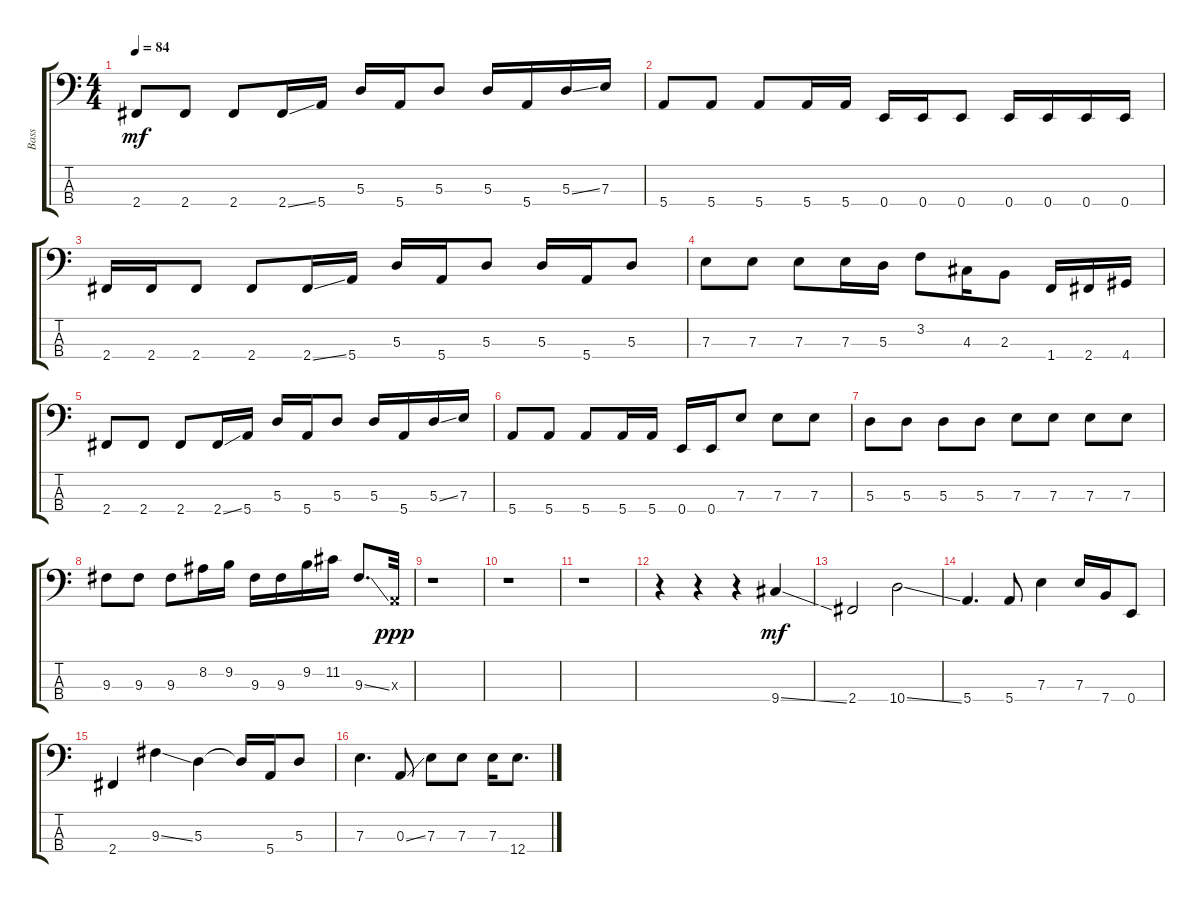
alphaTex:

\track ("Bass" "Bass") {instrument electricbasspick}
\staff {score tabs}
\tuning (G2 D2 A1 E1) {hide}
\ts (4 4)
\tempo 84
\clef f4
\ks c
2.4.8{dy mf} 2.4.8 2.4.8 2.4{ss}.16 5.4.16 5.3.16 5.4.16 5.3.8 5.3.16 5.4.16 5.3{ss}.16 7.3.16 |
5.4.8 5.4.8 5.4.8 5.4.16 5.4.16 0.4.16 0.4.16 0.4.8 0.4.16 0.4.16 0.4.16 0.4.16 |
2.4.16 2.4.16 2.4.8 2.4.8 2.4{ss}.16 5.4.16 5.3.16 5.4.16 5.3.8 5.3.16 5.4.16 5.3.8 |
7.3.8 7.3.8 7.3.8 7.3.16 5.3.16 3.2.8 4.3.16 2.3.8 1.4.16 2.4.16 4.4.16 |
2.4.8 2.4.8 2.4.8 2.4{ss}.16 5.4.16 5.3.16 5.4.16 5.3.8 5.3.16 5.4.16 5.3{ss}.16 7.3.16 |
5.4.8 5.4.8 5.4.8 5.4.16 5.4.16 0.4.16 0.4.16 7.3.8 7.3.8 7.3.8 |
5.3.8 5.3.8 5.3.8 5.3.8 7.3.8 7.3.8 7.3.8 7.3.8 |
9.3.8 9.3.8 9.3.8 8.2.16 9.2.16 9.3.16 9.3.16 9.2.16 11.2.16 9.3{ss}.8{d} 0.3{x}.32{dy ppp} |
r.1 |
r.1 |
r.1 |
r.4 r.4 r.4 9.4{ss}.4{dy mf} |
2.4.2 10.4{ss}.2 |
5.4.4{d} 5.4.8 7.3.4 7.3.16 7.4.16 0.4.8 |
2.4.4 9.3{ss}.4 5.3.4 5.3{t}.16 5.4.16 5.3.8 |
7.3.4{d} 0.3{ss}.8 7.3.8 7.3.8 7.3.16 12.4{ss}.8{d}
